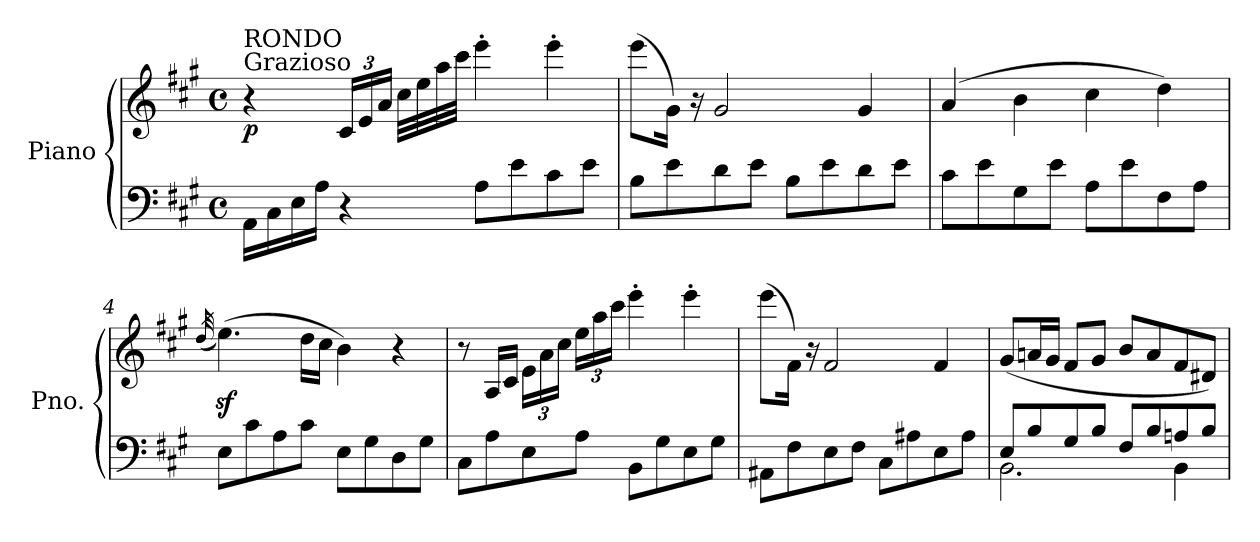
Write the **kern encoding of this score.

**kern	**kern	**dynam
*part1	*part1	*part1
*staff2	*staff1	*staff1/2
*I"Piano	*	*
*I'Pno.	*	*
*clefF4	*clefG2	*
*k[f#c#g#]	*k[f#c#g#]	*
*A:	*A:	*
*M4/4	*M4/4	*
*met(c)	*met(c)	*
=1	=1	=1
!	!LO:TX:a:t=RONDO\nGrazioso	!
!	!	!LO:DY:b
16AA\LL	4r	p
16C#\	.	.
16E\	.	.
16A\JJ	.	.
*	*Xbrackettup	*
4r	24c#/LL	.
.	24e/	.
.	24a/JJ	.
.	32cc#\LLL	.
.	32ee\	.
.	32aa\	.
.	32ccc#\JJJ	.
8A\L	4eee'\	.
8e\	.	.
8c#\	4eee'\	.
8e\J	.	.
=2	=2	=2
8B\L	(8eee\L	.
8e\	16g#\Jk)	.
.	16r	.
8d\	2g#/	.
8e\J	.	.
8B\L	.	.
8e\	.	.
8d\	4g#/	.
8e\J	.	.
=3	=3	=3
8c#\L	(4a/	.
8e\	.	.
8G#\	4b\	.
8e\J	.	.
8A\L	4cc#\	.
8e\	.	.
8F#\	4dd\)	.
8A\J	.	.
=4	=4	=4
.	(32qdd/	.
8E\L	(4.eez<\)	.
8c#\	.	.
8A\	.	.
8c#\J	16dd\LL	.
.	16cc#\JJ	.
8E\L	4b\)	.
8G#\	.	.
8D\	4r	.
8G#\J	.	.
!!LO:LB:g=z
=5	=5	=5
8C#\L	8r	.
8A\	16A/LL	.
.	16c#/JJ	.
8E\	24e\LL	.
.	24a\	.
.	24cc#\JJ	.
8A\J	24ee\LL	.
.	24aa\	.
.	24ccc#\JJ	.
8BB\L	4eee'\	.
8G#\	.	.
8E\	4eee'\	.
8G#\J	.	.
=6	=6	=6
8AA#X\L	(8eee\L	.
8F#\	16f#\Jk)	.
.	16r	.
8E\	2f#/	.
8F#\J	.	.
8C#\L	.	.
8A#X\	.	.
8E\	4f#/	.
8A#\J	.	.
=7	=7	=7
*^	*	*
8E/L	2.BB\	(8g#/L	.
8B/	.	16an/L	.
.	.	16g#/JJ	.
8G#/	.	8f#/L	.
8B/J	.	8g#/J	.
8F#/L	.	8b/L	.
8B/	.	8a/	.
8An/	4BB\	8f#/	.
8B/J	.	8d#X/J)	.
*v	*v	*	*
=	=	=
*-	*-	*-
